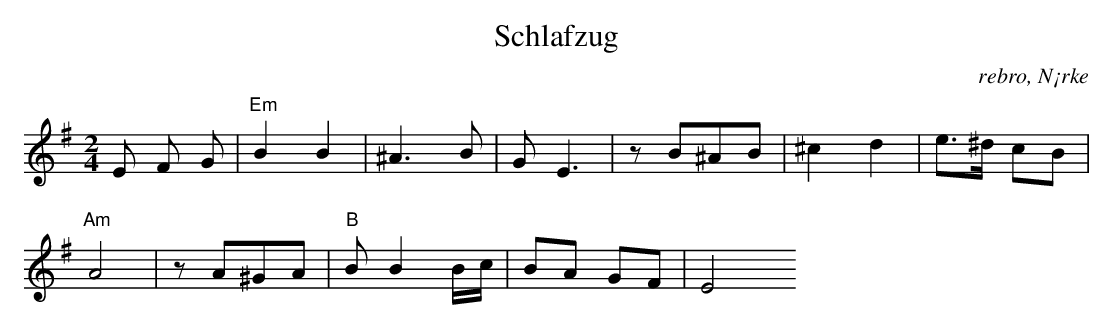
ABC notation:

X:1
T:Schlafzug
O: rebro, N¡rke
M:2/4
L:1/8
K:Em
E F G |"Em" B2 B2 | ^A3B | GE3 | zB^AB | ^c2 d2 | e>^d cB |
"Am" A4 | zA^GA |"B" B B2 B/2c/2 | BA GF | E4
